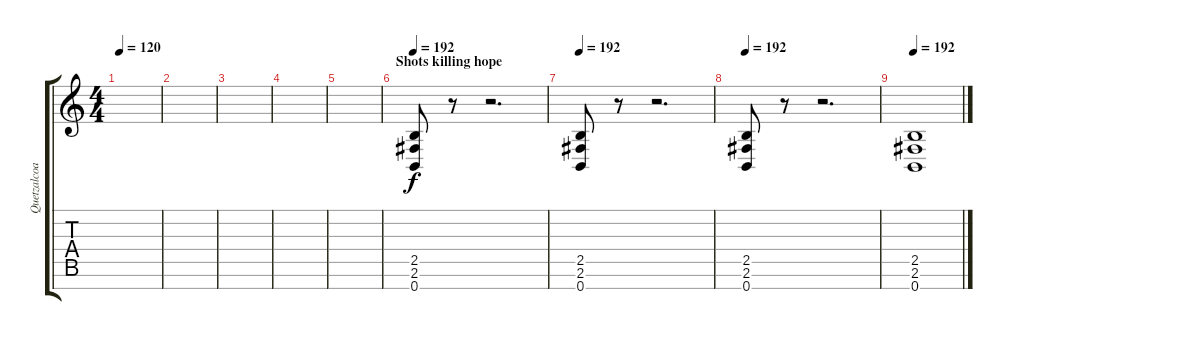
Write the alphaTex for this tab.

\track ("Quetzalcoatl" "Quetzalcoa") {instrument overdrivenguitar}
\staff {score tabs}
\tuning (E4 B3 G3 D3 A2 E2 B1) {hide}
\ts (4 4)
\tempo 120
\clef g2
\ks c
|
|
|
|
|
\section ("" "Shots killing hope")
\tempo 192
(2.5 2.6 0.7).8{volume 16} r.8 r.2{d} |
\tempo 192
(2.5 2.6 0.7).8 r.8 r.2{d} |
\tempo 192
(2.5 2.6 0.7).8 r.8 r.2{d} |
\tempo 192
(2.5 2.6 0.7).1
